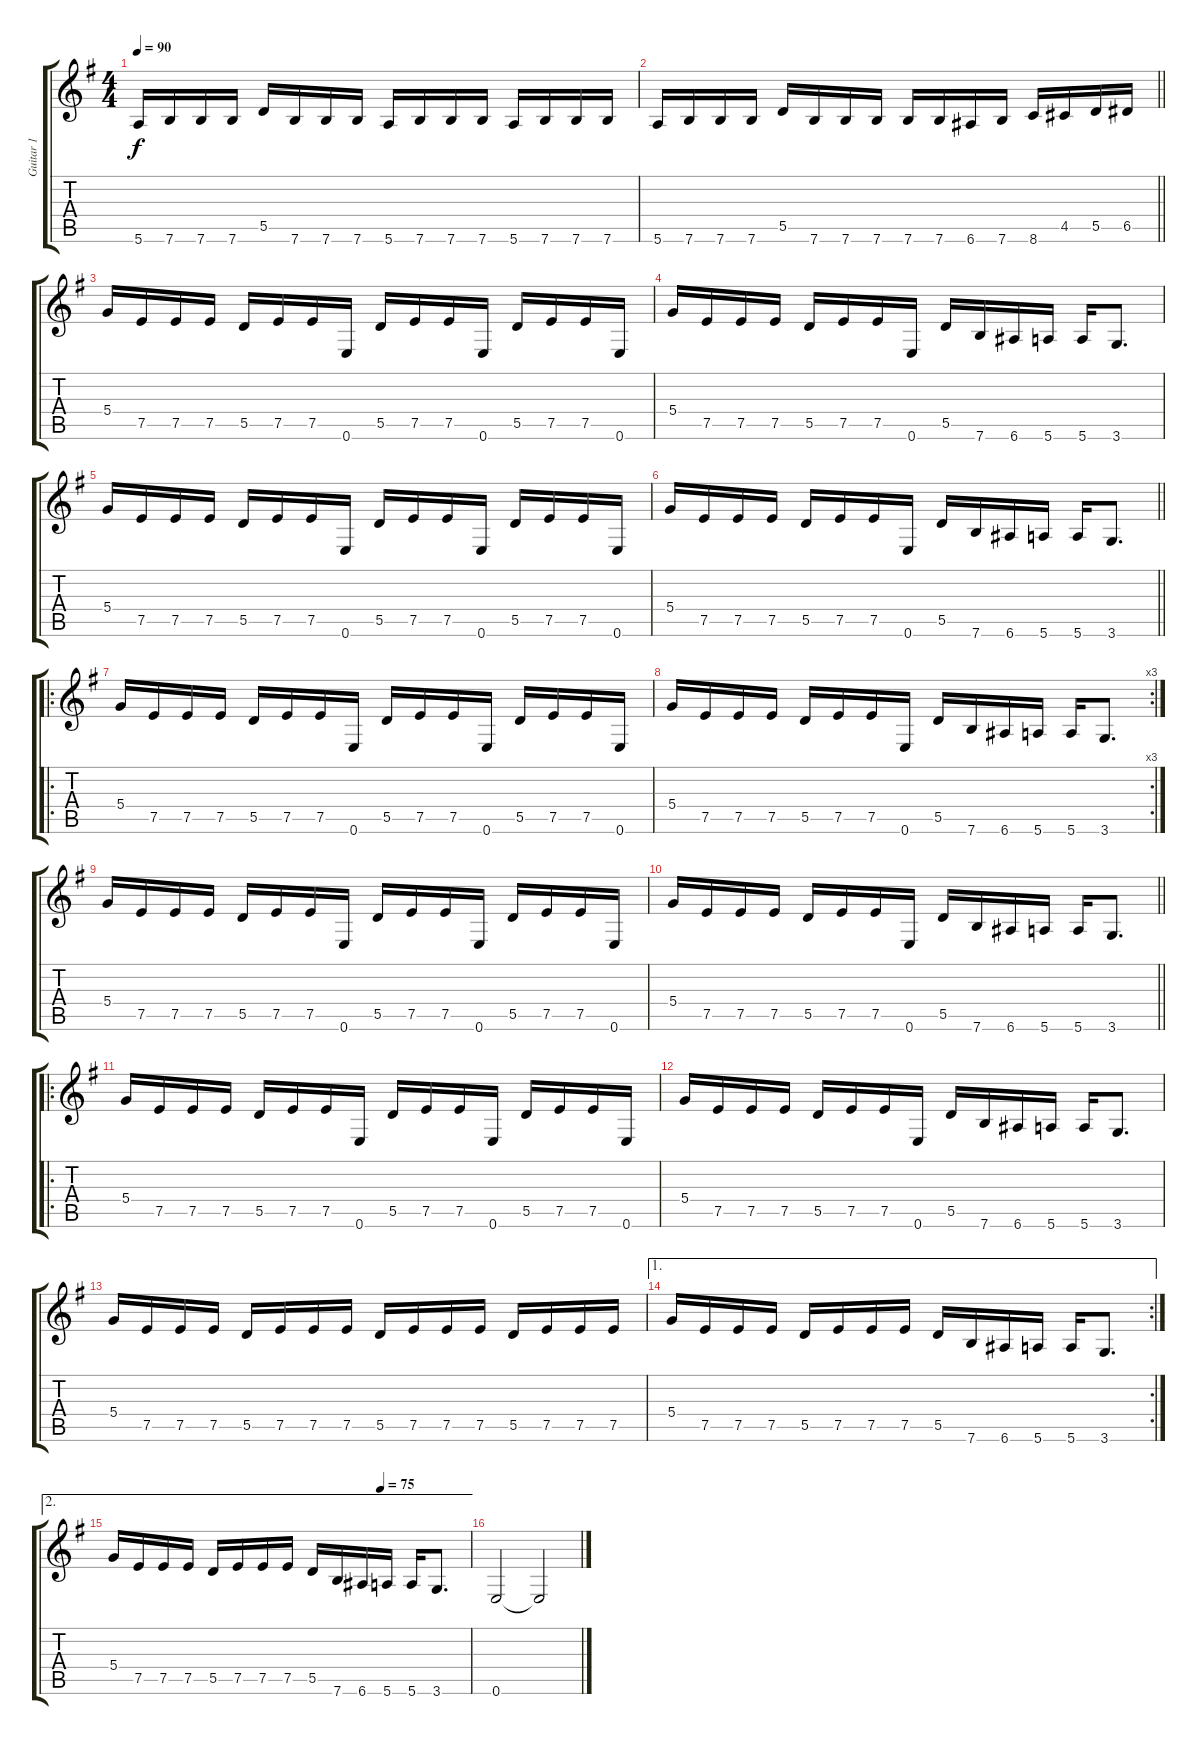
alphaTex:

\track ("Guitar 1" "Guitar 1") {instrument overdrivenguitar}
\staff {score tabs}
\tuning (E4 B3 G3 D3 A2 E2) {hide}
\ts (4 4)
\tempo 90
\clef g2
\ks g
5.6.16{dy f} 7.6.16 7.6.16 7.6.16 5.5.16 7.6.16 7.6.16 7.6.16 5.6.16 7.6.16 7.6.16 7.6.16 5.6.16 7.6.16 7.6.16 7.6.16 |
\barLineRight lightlight
5.6.16 7.6.16 7.6.16 7.6.16 5.5.16 7.6.16 7.6.16 7.6.16 7.6.16 7.6.16 6.6.16 7.6.16 8.6.16 4.5.16 5.5.16 6.5.16 |
5.4.16 7.5.16 7.5.16 7.5.16 5.5.16 7.5.16 7.5.16 0.6.16 5.5.16 7.5.16 7.5.16 0.6.16 5.5.16 7.5.16 7.5.16 0.6.16 |
5.4.16 7.5.16 7.5.16 7.5.16 5.5.16 7.5.16 7.5.16 0.6.16 5.5.16 7.6.16 6.6.16 5.6.16 5.6.16 3.6.8{d} |
5.4.16 7.5.16 7.5.16 7.5.16 5.5.16 7.5.16 7.5.16 0.6.16 5.5.16 7.5.16 7.5.16 0.6.16 5.5.16 7.5.16 7.5.16 0.6.16 |
\barLineRight lightlight
5.4.16 7.5.16 7.5.16 7.5.16 5.5.16 7.5.16 7.5.16 0.6.16 5.5.16 7.6.16 6.6.16 5.6.16 5.6.16 3.6.8{d} |
\ro
5.4.16 7.5.16 7.5.16 7.5.16 5.5.16 7.5.16 7.5.16 0.6.16 5.5.16 7.5.16 7.5.16 0.6.16 5.5.16 7.5.16 7.5.16 0.6.16 |
\rc 3
5.4.16 7.5.16 7.5.16 7.5.16 5.5.16 7.5.16 7.5.16 0.6.16 5.5.16 7.6.16 6.6.16 5.6.16 5.6.16 3.6.8{d} |
5.4.16 7.5.16 7.5.16 7.5.16 5.5.16 7.5.16 7.5.16 0.6.16 5.5.16 7.5.16 7.5.16 0.6.16 5.5.16 7.5.16 7.5.16 0.6.16 |
\barLineRight lightlight
5.4.16 7.5.16 7.5.16 7.5.16 5.5.16 7.5.16 7.5.16 0.6.16 5.5.16 7.6.16 6.6.16 5.6.16 5.6.16 3.6.8{d} |
\ro
5.4.16 7.5.16 7.5.16 7.5.16 5.5.16 7.5.16 7.5.16 0.6.16 5.5.16 7.5.16 7.5.16 0.6.16 5.5.16 7.5.16 7.5.16 0.6.16 |
5.4.16 7.5.16 7.5.16 7.5.16 5.5.16 7.5.16 7.5.16 0.6.16 5.5.16 7.6.16 6.6.16 5.6.16 5.6.16 3.6.8{d} |
5.4.16 7.5.16 7.5.16 7.5.16 5.5.16 7.5.16 7.5.16 7.5.16 5.5.16 7.5.16 7.5.16 7.5.16 5.5.16 7.5.16 7.5.16 7.5.16 |
\ae 1
\rc 2
5.4.16 7.5.16 7.5.16 7.5.16 5.5.16 7.5.16 7.5.16 7.5.16 5.5.16 7.6.16 6.6.16 5.6.16 5.6.16 3.6.8{d} |
\ae 2
\tempo (75 0.75)
5.4.16 7.5.16 7.5.16 7.5.16 5.5.16 7.5.16 7.5.16 7.5.16 5.5.16 7.6.16 6.6.16 5.6.16 5.6.16 3.6.8{d} |
0.6.2 0.6{t}.2
